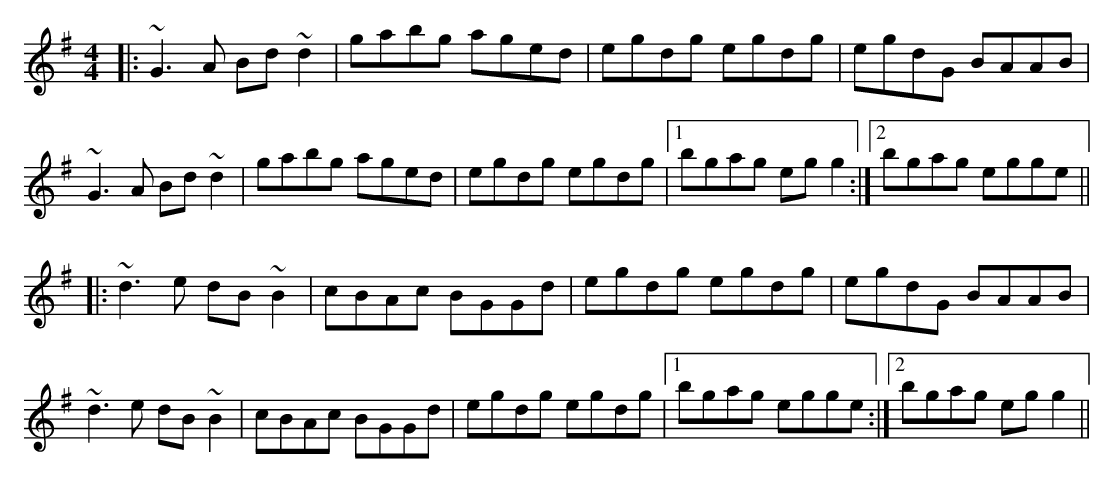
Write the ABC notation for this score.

X:1
M:4/4
K:G
|:~G3A Bd~d2|gabg aged|egdg egdg|egdG BAAB|
~G3A Bd~d2|gabg aged|egdg egdg|1 bgag egg2:|2 bgag egge||
|:~d3e dB~B2|cBAc BGGd|egdg egdg|egdG BAAB|
~d3e dB~B2|cBAc BGGd|egdg egdg|1 bgag egge:|2 bgag egg2||
